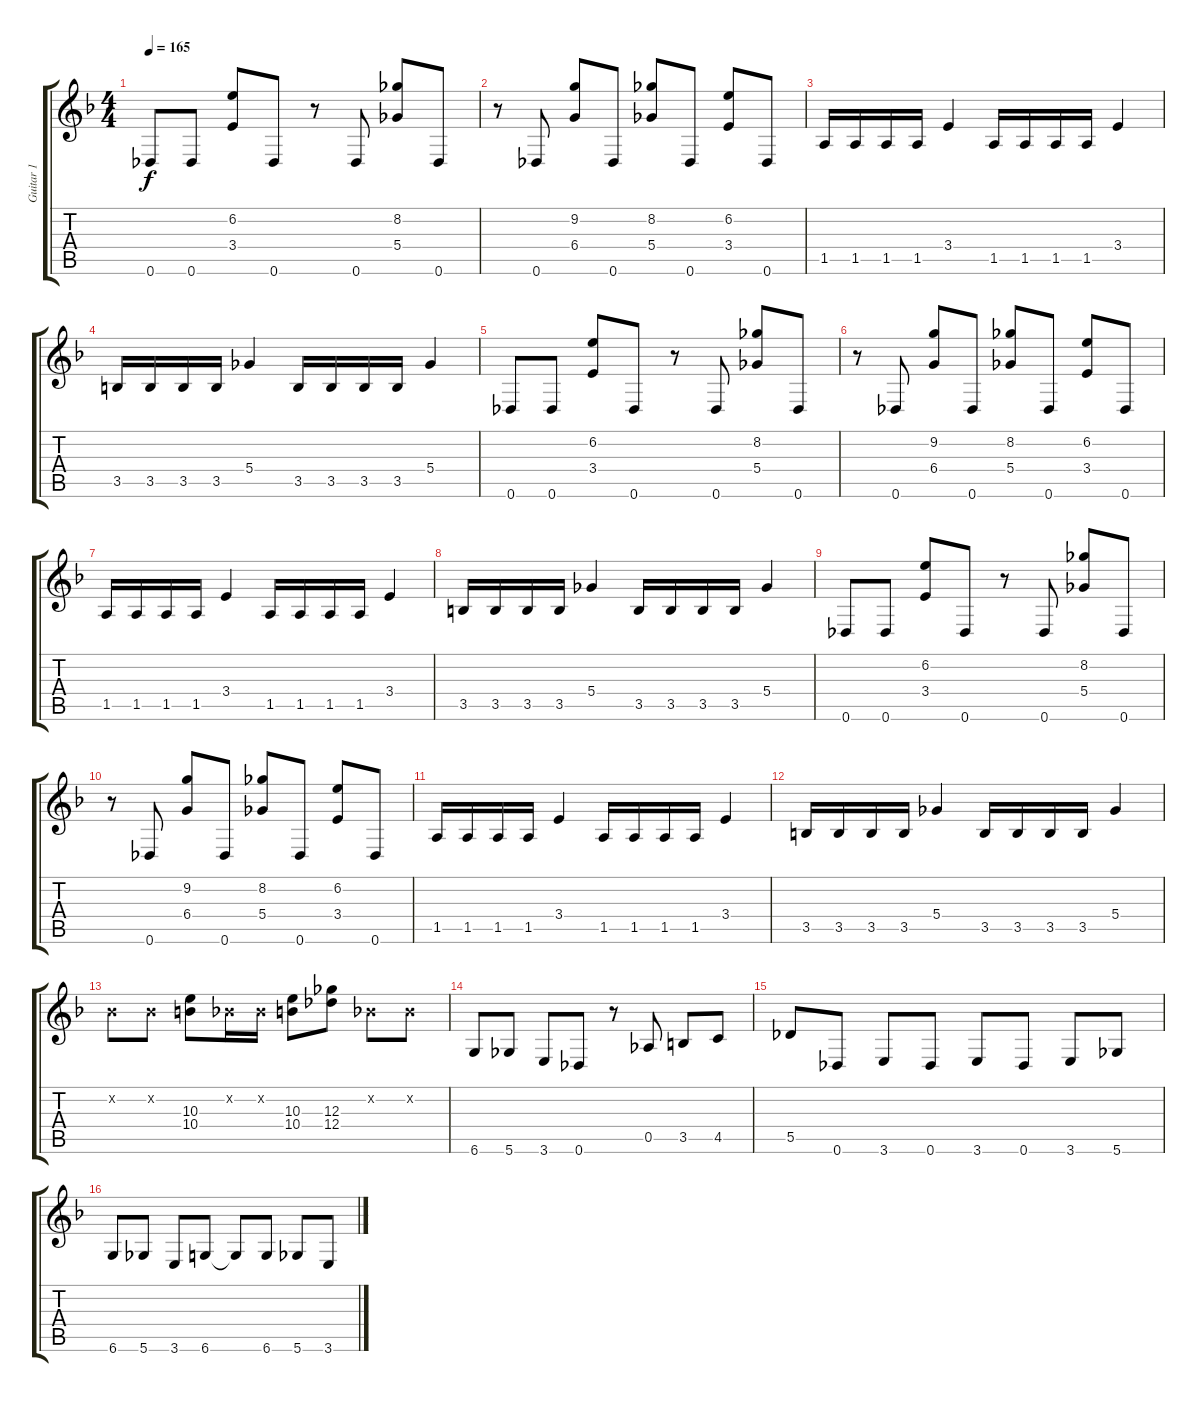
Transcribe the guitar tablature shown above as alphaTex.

\track ("Guitar 1" "Guitar 1") {instrument distortionguitar}
\staff {score tabs}
\tuning (Eb4 Bb3 Gb3 Db3 Ab2 Db2) {hide}
\ts (4 4)
\tempo 165
\clef g2
\ks f
0.6.8{dy f} 0.6.8 (6.2 3.4).8 0.6.8 r.8 0.6.8 (8.2 5.4).8 0.6.8 |
r.8 0.6.8 (9.2 6.4).8 0.6.8 (8.2 5.4).8 0.6.8 (6.2 3.4).8 0.6.8 |
1.5.16 1.5.16 1.5.16 1.5.16 3.4.4 1.5.16 1.5.16 1.5.16 1.5.16 3.4.4 |
3.5.16 3.5.16 3.5.16 3.5.16 5.4.4 3.5.16 3.5.16 3.5.16 3.5.16 5.4.4 |
0.6.8 0.6.8 (6.2 3.4).8 0.6.8 r.8 0.6.8 (8.2 5.4).8 0.6.8 |
r.8 0.6.8 (9.2 6.4).8 0.6.8 (8.2 5.4).8 0.6.8 (6.2 3.4).8 0.6.8 |
1.5.16 1.5.16 1.5.16 1.5.16 3.4.4 1.5.16 1.5.16 1.5.16 1.5.16 3.4.4 |
3.5.16 3.5.16 3.5.16 3.5.16 5.4.4 3.5.16 3.5.16 3.5.16 3.5.16 5.4.4 |
0.6.8 0.6.8 (6.2 3.4).8 0.6.8 r.8 0.6.8 (8.2 5.4).8 0.6.8 |
r.8 0.6.8 (9.2 6.4).8 0.6.8 (8.2 5.4).8 0.6.8 (6.2 3.4).8 0.6.8 |
1.5.16 1.5.16 1.5.16 1.5.16 3.4.4 1.5.16 1.5.16 1.5.16 1.5.16 3.4.4 |
3.5.16 3.5.16 3.5.16 3.5.16 5.4.4 3.5.16 3.5.16 3.5.16 3.5.16 5.4.4 |
0.2{x}.8 0.2{x}.8 (10.3 10.4).8 0.2{x}.16 0.2{x}.16 (10.3 10.4).8 (12.3 12.4).8 0.2{x}.8 0.2{x}.8 |
6.6.8 5.6.8 3.6.8 0.6.8 r.8 0.5.8 3.5.8 4.5.8 |
5.5.8 0.6.8 3.6.8 0.6.8 3.6.8 0.6.8 3.6.8 5.6.8 |
6.6.8 5.6.8 3.6.8 6.6.8 6.6{t}.8 6.6.8 5.6.8 3.6.8
